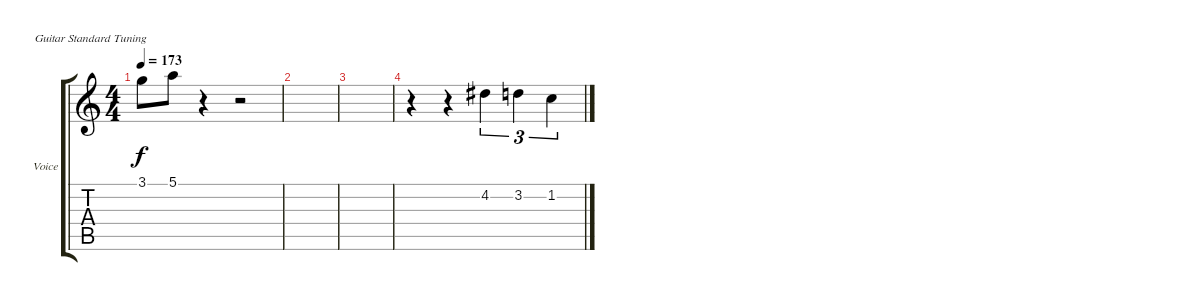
\bracketExtendMode groupsimilarinstruments
\firstSystemTrackNameOrientation horizontal
\otherSystemsTrackNameOrientation horizontal
\track ("Voice" "Voice") {mute instrument acousticguitarsteel}
\staff {score tabs}
\tuning (E4 B3 G3 D3 A2 E2)
\ts (4 4)
\tempo 173
\clef g2
\scale
0.333333
\ks c
3.1.8{dy f} 5.1.8 r.4 r.2 |
\scale
0.333333 |
\scale
0.333333 |
\scale
0.333333 r.4 r.4 4.2.4{tu (3 2)} 3.2.4{tu (3 2)} 1.2.4{tu (3 2)}
